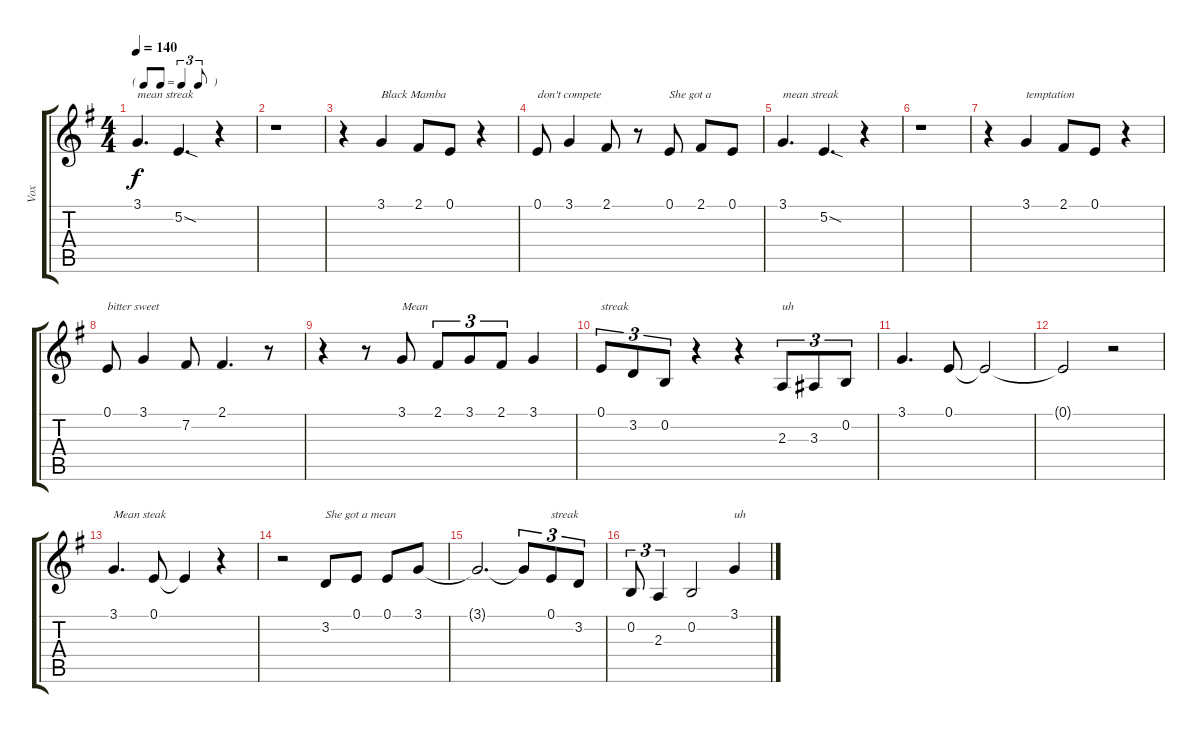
\track ("Vox" "Vox") {instrument violin}
\staff {score tabs}
\tuning (E4 B3 G3 D3 A2 E2) {hide}
\ts (4 4)
\tf triplet8th
\tempo 140
\clef g2
\ks eminor
3.1.4{d txt "mean streak" dy f} 5.2{sod}.4{d} r.4 |
r.1 |
r.4 3.1.4{txt "Black Mamba"} 2.1.8 0.1.8 r.4 |
0.1.8{txt "don't compete"} 3.1.4 2.1.8 r.8 0.1.8{txt "She got a"} 2.1.8 0.1.8 |
3.1.4{d txt "mean streak"} 5.2{sod}.4{d} r.4 |
r.1 |
r.4 3.1.4{txt "temptation"} 2.1.8 0.1.8 r.4 |
0.1.8{txt "bitter sweet"} 3.1.4 7.2.8 2.1.4{d} r.8 |
r.4 r.8 3.1.8{txt "Mean"} 2.1.8{tu (3 2)} 3.1.8{tu (3 2)} 2.1.8{tu (3 2)} 3.1.4 |
0.1.8{tu (3 2) txt "streak"} 3.2.8{tu (3 2)} 0.2.8{tu (3 2)} r.4 r.4 2.3.8{tu (3 2) txt "uh"} 3.3.8{tu (3 2)} 0.2.8{tu (3 2)} |
3.1.4{d} 0.1.8 0.1{t}.2 |
0.1{t}.2 r.2 |
3.1.4{d txt "Mean steak"} 0.1.8 0.1{t}.4 r.4 |
r.2 3.2.8{txt "She got a mean"} 0.1.8 0.1.8 3.1.8 |
3.1{t}.2{d} 3.1{t}.8{tu (3 2)} 0.1.8{tu (3 2) txt "streak"} 3.2.8{tu (3 2)} |
0.2.8{tu (3 2)} 2.3.4{tu (3 2)} 0.2.2 3.1.4{txt "uh"}
